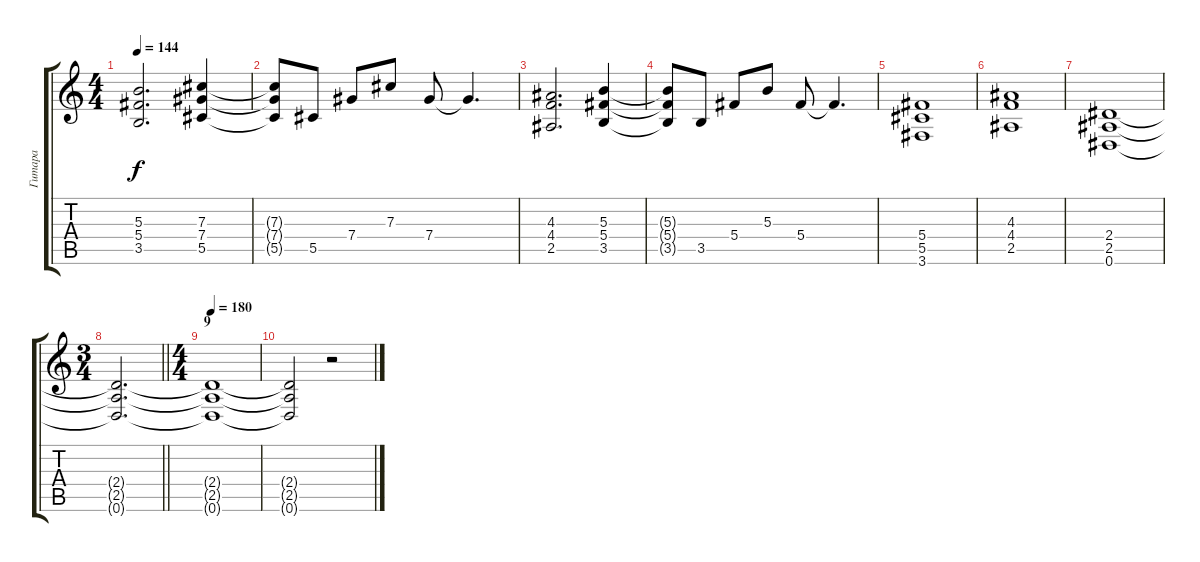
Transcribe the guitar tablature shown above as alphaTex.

\track ("Гитара" "Гитара") {instrument distortionguitar}
\staff {score tabs}
\tuning (Eb4 Bb3 Gb3 Db3 Ab2 Eb2) {hide}
\ts (4 4)
\tempo 144
\clef g2
\ks c
(5.3 5.4 3.5).2{d dy f} (7.3 7.4 5.5).4 |
(7.3{t} 7.4{t} 5.5{t}).8 5.5.8 7.4.8 7.3.8 7.4.8 7.4{t}.4{d} |
(4.3 4.4 2.5).2{d} (5.3 5.4 3.5).4 |
(5.3{t} 5.4{t} 3.5{t}).8 3.5.8 5.4.8 5.3.8 5.4.8 5.4{t}.4{d} |
(5.4 5.5 3.6).1 |
(4.3 4.4 2.5).1 |
(2.4 2.5 0.6).1 |
\ts (3 4)
\barLineRight lightlight
(2.4{t} 2.5{t} 0.6{t}).2{d} |
\ts (4 4)
\section ("" "9")
\tempo 180
(2.4{t} 2.5{t} 0.6{t}).1 |
(2.4{t} 2.5{t} 0.6{t}).2 r.2
